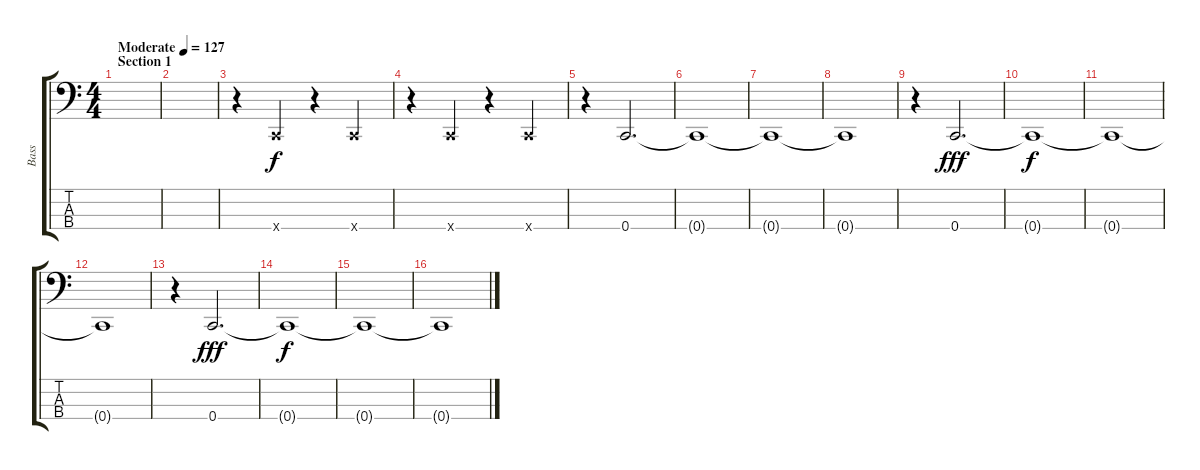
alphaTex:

\track ("Bass" "Bass") {instrument electricbassfinger}
\staff {score tabs}
\tuning (F2 C2 G1 C1) {hide}
\ts (4 4)
\section ("" "Section 1")
\tempo (127 "Moderate")
\clef f4
\ks c
|
|
r.4 0.4{x}.4 r.4 0.4{x}.4 |
r.4 0.4{x}.4 r.4 0.4{x}.4 |
r.4 0.4.2{d} |
0.4{t}.1{dy f} |
0.4{t}.1 |
0.4{t}.1 |
r.4 0.4.2{d dy fff} |
0.4{t}.1{dy f} |
0.4{t}.1 |
0.4{t}.1 |
r.4 0.4.2{d dy fff} |
0.4{t}.1{dy f} |
0.4{t}.1 |
0.4{t}.1
